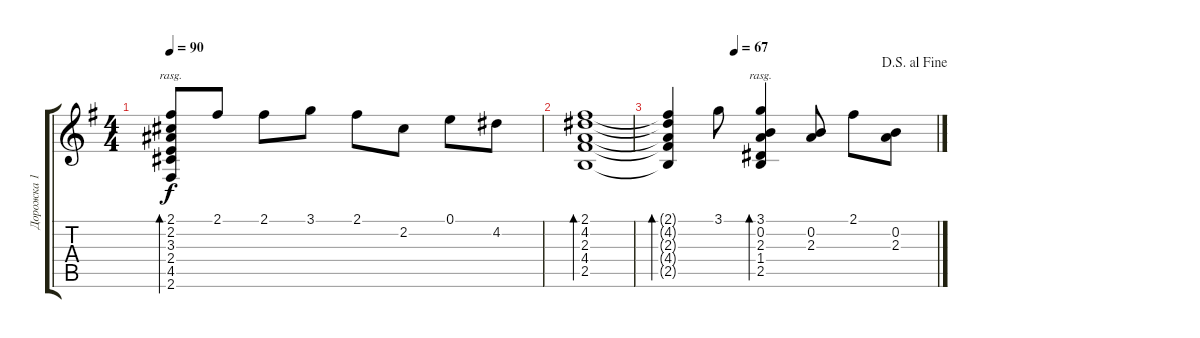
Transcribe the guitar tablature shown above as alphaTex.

\track ("Дорожка 1" "Дорожка 1") {instrument acousticguitarnylon}
\staff {score tabs}
\tuning (E4 B3 G3 D3 A2 E2) {hide}
\ts (4 4)
\tempo 90
\clef g2
\ks eminor
(2.1 2.2 3.3 2.4 4.5 2.6).8{bd 240 rasg ii dy f} 2.1.8 2.1.8 3.1.8 2.1.8 2.2.8 0.1.8 4.2.8 |
(2.1 4.2 2.3 4.4 2.5).1{bd 480} |
\jump dalsegnoalfine
\tempo (67 0.25)
(2.1{t} 4.2{t} 2.3{t} 4.4{t} 2.5{t}).4{bd 480} 3.1.8 (3.1 0.2 2.3 1.4 2.5).4{bd 120 rasg ii} (0.2 2.3).8 2.1.8 (0.2 2.3).8
